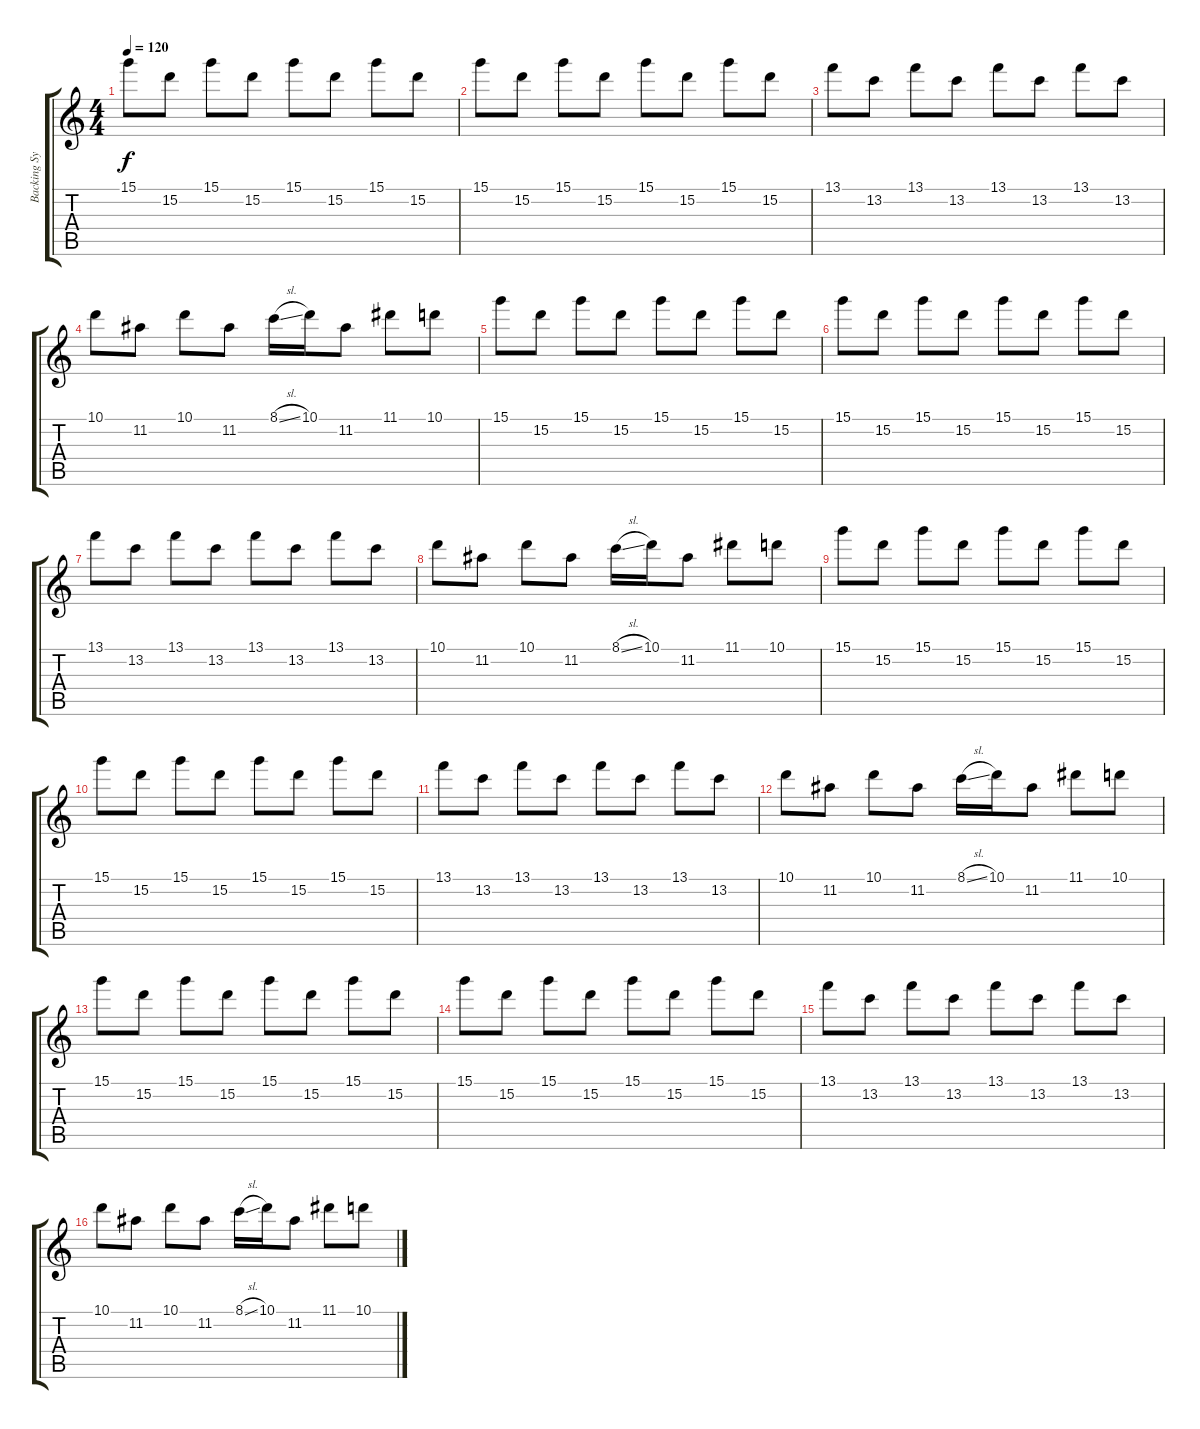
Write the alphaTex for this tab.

\track ("Backing Synth/Synth Overdubs" "Backing Sy") {instrument overdrivenguitar}
\staff {score tabs}
\tuning (E4 B3 G3 D3 A2 E2) {hide}
\ts (4 4)
\tempo 120
\clef g2
\ks c
15.1.8{dy f} 15.2.8 15.1.8 15.2.8 15.1.8 15.2.8 15.1.8 15.2.8 |
15.1.8 15.2.8 15.1.8 15.2.8 15.1.8 15.2.8 15.1.8 15.2.8 |
13.1.8 13.2.8 13.1.8 13.2.8 13.1.8 13.2.8 13.1.8 13.2.8 |
10.1.8 11.2.8 10.1.8 11.2.8 8.1{sl}.16 10.1.16 11.2.8 11.1.8 10.1.8 |
15.1.8 15.2.8 15.1.8 15.2.8 15.1.8 15.2.8 15.1.8 15.2.8 |
15.1.8 15.2.8 15.1.8 15.2.8 15.1.8 15.2.8 15.1.8 15.2.8 |
13.1.8 13.2.8 13.1.8 13.2.8 13.1.8 13.2.8 13.1.8 13.2.8 |
10.1.8 11.2.8 10.1.8 11.2.8 8.1{sl}.16 10.1.16 11.2.8 11.1.8 10.1.8 |
15.1.8 15.2.8 15.1.8 15.2.8 15.1.8 15.2.8 15.1.8 15.2.8 |
15.1.8 15.2.8 15.1.8 15.2.8 15.1.8 15.2.8 15.1.8 15.2.8 |
13.1.8 13.2.8 13.1.8 13.2.8 13.1.8 13.2.8 13.1.8 13.2.8 |
10.1.8 11.2.8 10.1.8 11.2.8 8.1{sl}.16 10.1.16 11.2.8 11.1.8 10.1.8 |
15.1.8 15.2.8 15.1.8 15.2.8 15.1.8 15.2.8 15.1.8 15.2.8 |
15.1.8 15.2.8 15.1.8 15.2.8 15.1.8 15.2.8 15.1.8 15.2.8 |
13.1.8 13.2.8 13.1.8 13.2.8 13.1.8 13.2.8 13.1.8 13.2.8 |
10.1.8 11.2.8 10.1.8 11.2.8 8.1{sl}.16 10.1.16 11.2.8 11.1.8 10.1.8
